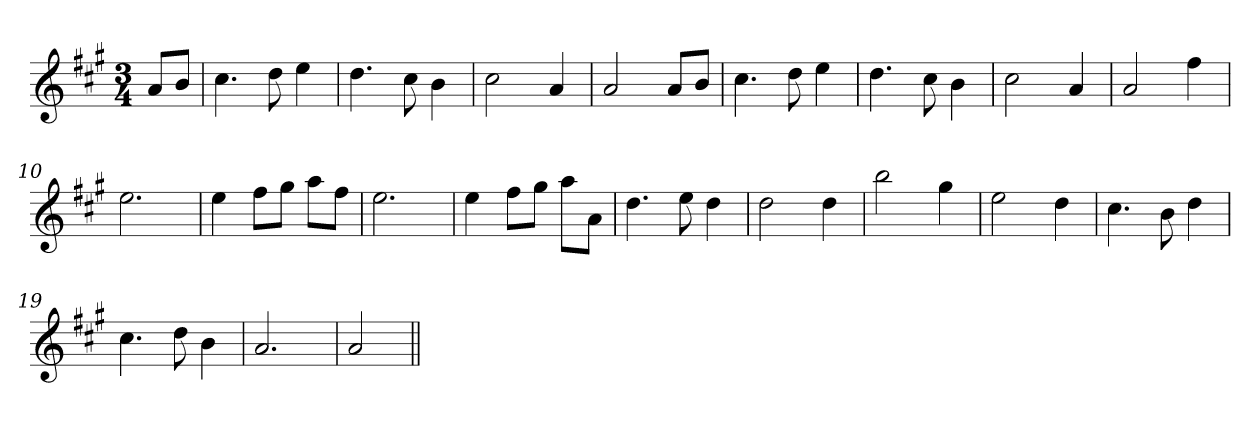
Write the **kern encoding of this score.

**kern
*part1
*staff1
*clefG2
*k[f#c#g#]
*A:
*M3/4
=1
8a/L
8b/J
=2
4.cc#\
8dd\
4ee\
=3
4.dd\
8cc#\
4b\
=4
2cc#\
4a/
=5
2a/
8a/L
8b/J
=6
4.cc#\
8dd\
4ee\
=7
4.dd\
8cc#\
4b\
=8
2cc#\
4a/
=9
2a/
4ff#\
=10
2.ee\
=11
4ee\
8ff#\L
8gg#\J
8aa\L
8ff#\J
=12
2.ee\
!!LO:LB:g=z
=13
4ee\
8ff#\L
8gg#\J
8aa\L
8a\J
=14
4.dd\
8ee\
4dd\
=15
2dd\
4dd\
=16
2bb\
4gg#\
=17
2ee\
4dd\
=18
4.cc#\
8b\
4dd\
=19
4.cc#\
8dd\
4b\
=20
2.a/
=21
2a/
=||
*-
